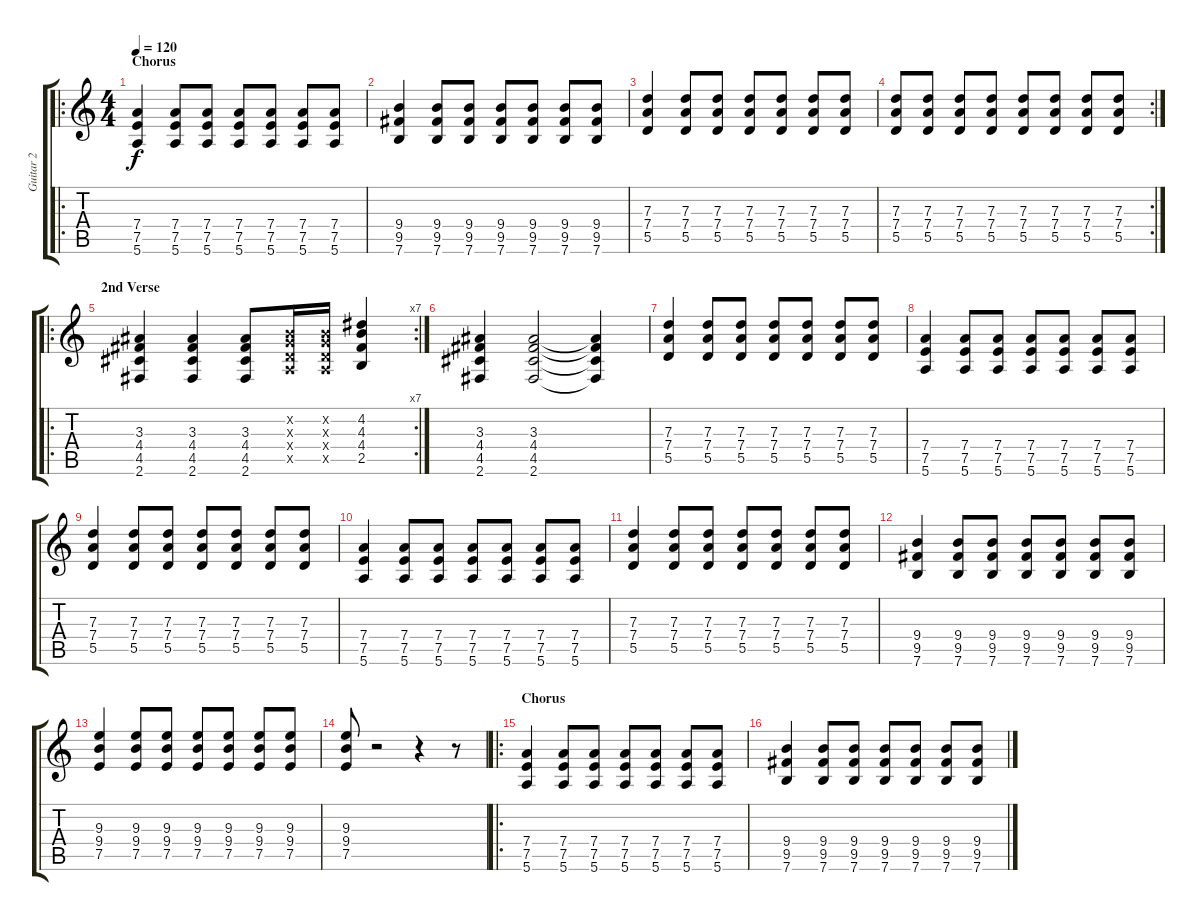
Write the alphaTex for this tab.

\track ("Guitar 2" "Guitar 2") {instrument overdrivenguitar}
\staff {score tabs}
\tuning (E4 B3 G3 D3 A2 E2) {hide}
\ro
\ts (4 4)
\section ("" "Chorus")
\tempo 120
\clef g2
\ks c
(7.4 7.5 5.6).4{dy f} (7.4 7.5 5.6).8 (7.4 7.5 5.6).8 (7.4 7.5 5.6).8 (7.4 7.5 5.6).8 (7.4 7.5 5.6).8 (7.4 7.5 5.6).8 |
(9.4 9.5 7.6).4 (9.4 9.5 7.6).8 (9.4 9.5 7.6).8 (9.4 9.5 7.6).8 (9.4 9.5 7.6).8 (9.4 9.5 7.6).8 (9.4 9.5 7.6).8 |
(7.3 7.4 5.5).4 (7.3 7.4 5.5).8 (7.3 7.4 5.5).8 (7.3 7.4 5.5).8 (7.3 7.4 5.5).8 (7.3 7.4 5.5).8 (7.3 7.4 5.5).8 |
\rc 2
(7.3 7.4 5.5).8 (7.3 7.4 5.5).8 (7.3 7.4 5.5).8 (7.3 7.4 5.5).8 (7.3 7.4 5.5).8 (7.3 7.4 5.5).8 (7.3 7.4 5.5).8 (7.3 7.4 5.5).8 |
\ro
\rc 7
\section ("" "2nd Verse")
(3.3 4.4 4.5 2.6).4 (3.3 4.4 4.5 2.6).4 (3.3 4.4 4.5 2.6).8 (0.2{x} 0.3{x} 0.4{x} 0.5{x}).16 (0.2{x} 0.3{x} 0.4{x} 0.5{x}).16 (4.2 4.3 4.4 2.5).4 |
(3.3 4.4 4.5 2.6).4 (3.3 4.4 4.5 2.6).2 (3.3{t} 4.4{t} 4.5{t} 2.6{t}).4 |
(7.3 7.4 5.5).4 (7.3 7.4 5.5).8 (7.3 7.4 5.5).8 (7.3 7.4 5.5).8 (7.3 7.4 5.5).8 (7.3 7.4 5.5).8 (7.3 7.4 5.5).8 |
(7.4 7.5 5.6).4 (7.4 7.5 5.6).8 (7.4 7.5 5.6).8 (7.4 7.5 5.6).8 (7.4 7.5 5.6).8 (7.4 7.5 5.6).8 (7.4 7.5 5.6).8 |
(7.3 7.4 5.5).4 (7.3 7.4 5.5).8 (7.3 7.4 5.5).8 (7.3 7.4 5.5).8 (7.3 7.4 5.5).8 (7.3 7.4 5.5).8 (7.3 7.4 5.5).8 |
(7.4 7.5 5.6).4 (7.4 7.5 5.6).8 (7.4 7.5 5.6).8 (7.4 7.5 5.6).8 (7.4 7.5 5.6).8 (7.4 7.5 5.6).8 (7.4 7.5 5.6).8 |
(7.3 7.4 5.5).4 (7.3 7.4 5.5).8 (7.3 7.4 5.5).8 (7.3 7.4 5.5).8 (7.3 7.4 5.5).8 (7.3 7.4 5.5).8 (7.3 7.4 5.5).8 |
(9.4 9.5 7.6).4 (9.4 9.5 7.6).8 (9.4 9.5 7.6).8 (9.4 9.5 7.6).8 (9.4 9.5 7.6).8 (9.4 9.5 7.6).8 (9.4 9.5 7.6).8 |
(9.3 9.4 7.5).4 (9.3 9.4 7.5).8 (9.3 9.4 7.5).8 (9.3 9.4 7.5).8 (9.3 9.4 7.5).8 (9.3 9.4 7.5).8 (9.3 9.4 7.5).8 |
(9.3 9.4 7.5).8 r.2 r.4 r.8 |
\ro
\section ("" "Chorus")
(7.4 7.5 5.6).4 (7.4 7.5 5.6).8 (7.4 7.5 5.6).8 (7.4 7.5 5.6).8 (7.4 7.5 5.6).8 (7.4 7.5 5.6).8 (7.4 7.5 5.6).8 |
(9.4 9.5 7.6).4 (9.4 9.5 7.6).8 (9.4 9.5 7.6).8 (9.4 9.5 7.6).8 (9.4 9.5 7.6).8 (9.4 9.5 7.6).8 (9.4 9.5 7.6).8
